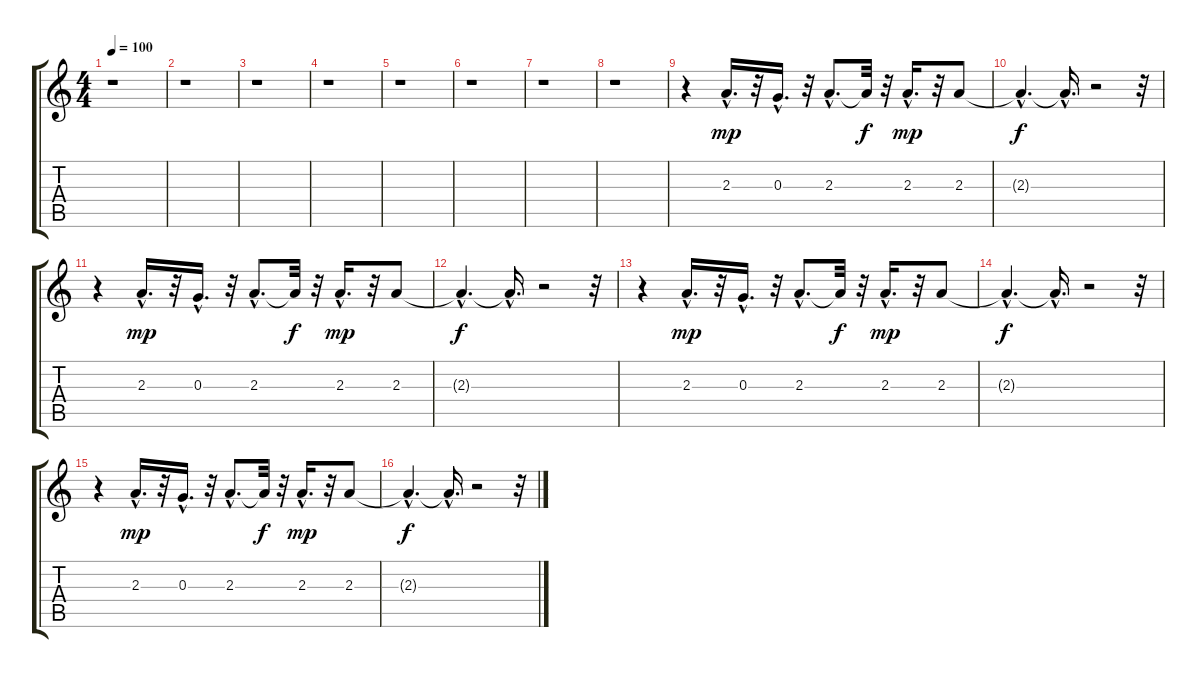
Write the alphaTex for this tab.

\track "" {instrument distortionguitar}
\staff {score tabs}
\tuning (E4 B3 G3 D3 A2 E2) {hide}
\ts (4 4)
\tempo 100
\clef g2
\ks c
r.1{dy f} |
r.1 |
r.1 |
r.1 |
r.1 |
r.1 |
r.1 |
r.1 |
r.4 2.3{hac}.16{d dy mp} r.32 0.3{hac}.16{d} r.32 2.3{hac}.8{d} 2.3{t}.32{dy f} r.32 2.3{hac}.16{d dy mp} r.32 2.3.8 |
2.3{hac t}.4{d dy f} 2.3{hac t}.16{d} r.2 r.32 |
r.4 2.3{hac}.16{d dy mp} r.32 0.3{hac}.16{d} r.32 2.3{hac}.8{d} 2.3{t}.32{dy f} r.32 2.3{hac}.16{d dy mp} r.32 2.3.8 |
2.3{hac t}.4{d dy f} 2.3{hac t}.16{d} r.2 r.32 |
r.4 2.3{hac}.16{d dy mp} r.32 0.3{hac}.16{d} r.32 2.3{hac}.8{d} 2.3{t}.32{dy f} r.32 2.3{hac}.16{d dy mp} r.32 2.3.8 |
2.3{hac t}.4{d dy f} 2.3{hac t}.16{d} r.2 r.32 |
r.4 2.3{hac}.16{d dy mp} r.32 0.3{hac}.16{d} r.32 2.3{hac}.8{d} 2.3{t}.32{dy f} r.32 2.3{hac}.16{d dy mp} r.32 2.3.8 |
2.3{hac t}.4{d dy f} 2.3{hac t}.16{d} r.2 r.32
